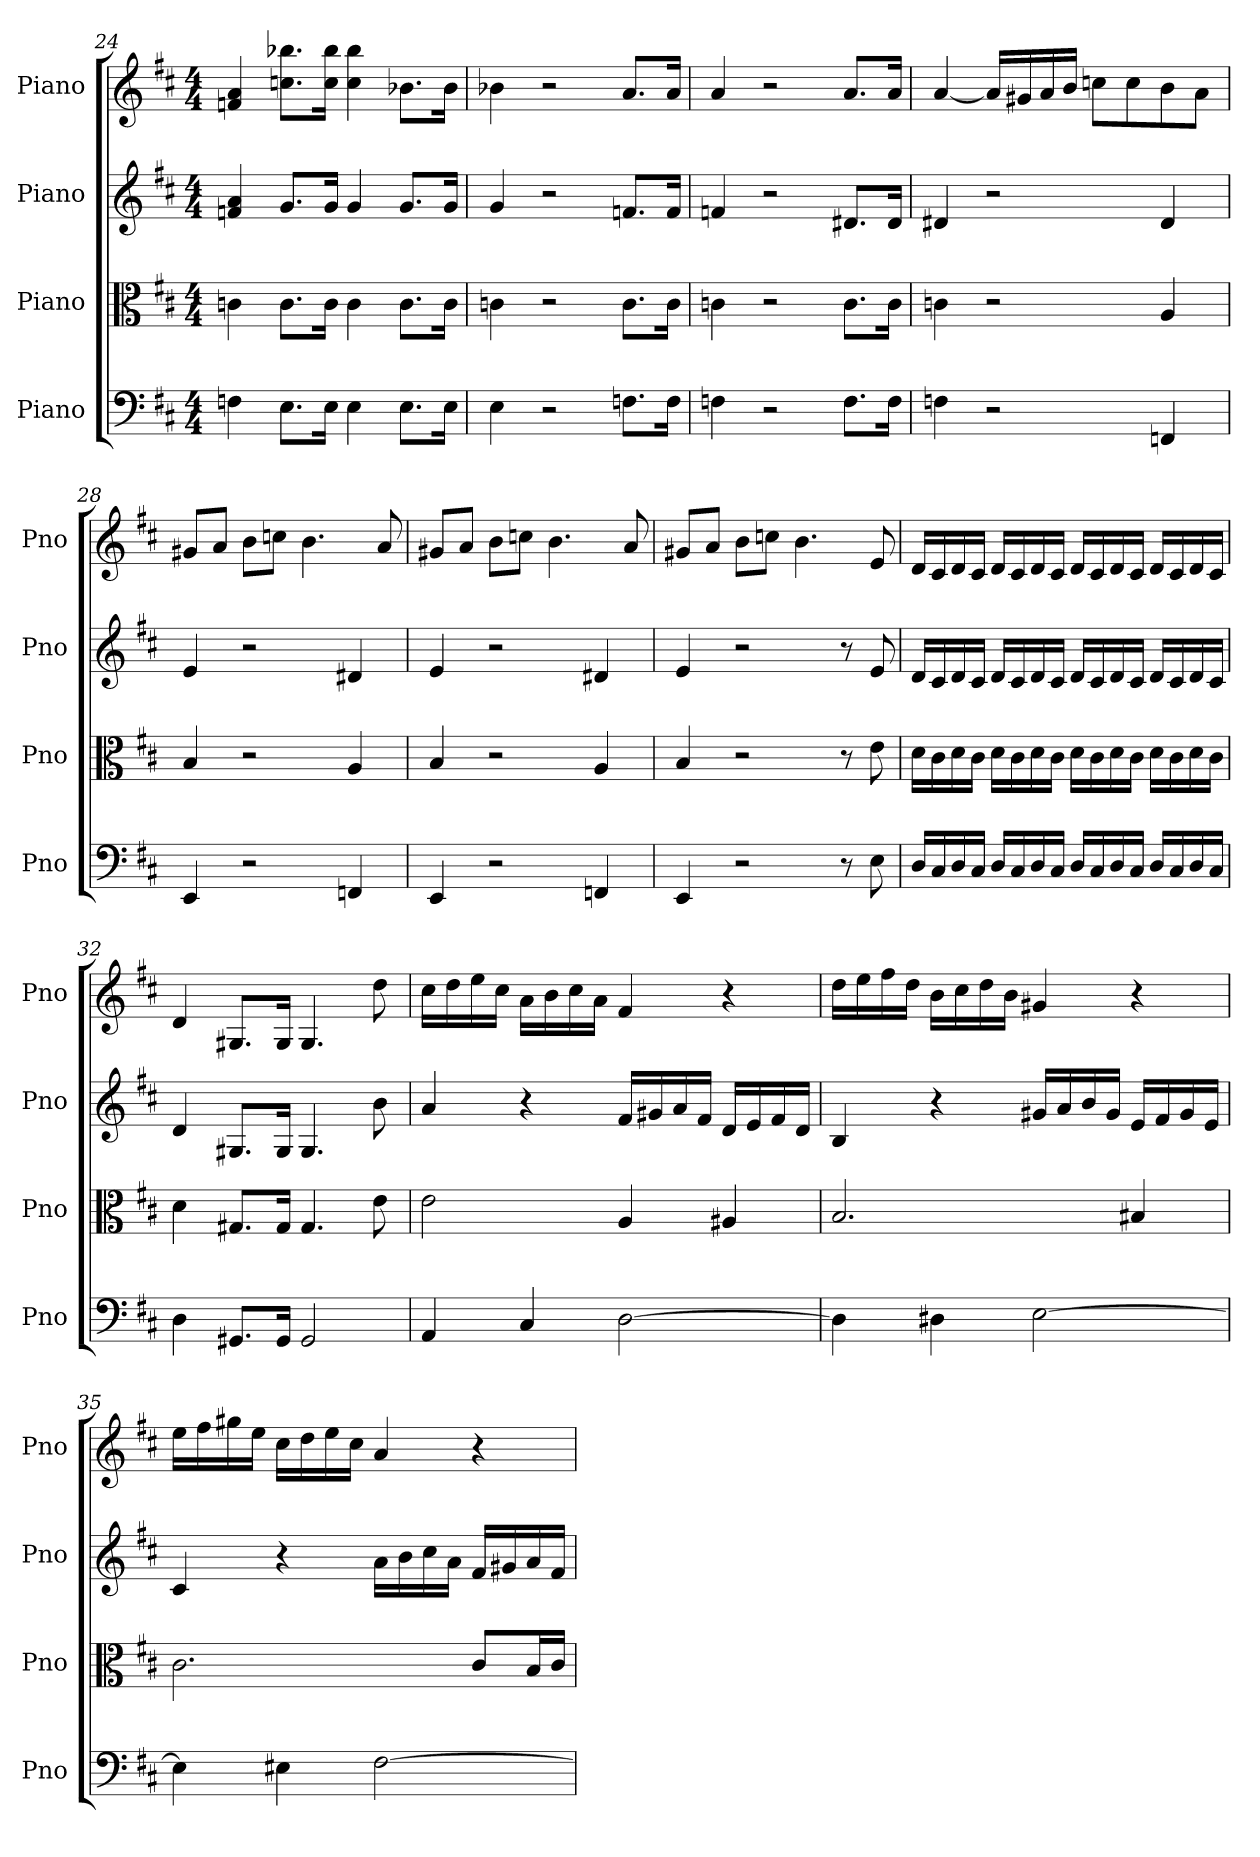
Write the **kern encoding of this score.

**kern	**kern	**kern	**kern
*part4	*part3	*part2	*part1
*staff4	*staff3	*staff2	*staff1
*I"Piano	*I"Piano	*I"Piano	*I"Piano
*I'Pno	*I'Pno	*I'Pno	*I'Pno
*clefF4	*clefC3	*clefG2	*clefG2
*k[f#c#]	*k[f#c#]	*k[f#c#]	*k[f#c#]
*M4/4	*M4/4	*M4/4	*M4/4
=24	=24	=24	=24
4Fn\	4cn\	4fn/ 4a/	4fn/ 4a/
8.E\L	8.c\L	8.g/L	8.ccn\ 8.bb-X\L
16E\Jk	16c\Jk	16g/Jk	16cc\ 16bb-\Jk
4E\	4c\	4g/	4cc\ 4bb-\
8.E\L	8.c\L	8.g/L	8.b-X\L
16E\Jk	16c\Jk	16g/Jk	16b-\Jk
=25	=25	=25	=25
4E\	4cn\	4g/	4b-X\
2r	2r	2r	2r
8.Fn\L	8.c\L	8.fn/L	8.a/L
16F\Jk	16c\Jk	16f/Jk	16a/Jk
!!LO:PB:g=z
=26	=26	=26	=26
4Fn\	4cn\	4fn/	4a/
2r	2r	2r	2r
8.F\L	8.c\L	8.d#X/L	8.a/L
16F\Jk	16c\Jk	16d#/Jk	16a/Jk
=27	=27	=27	=27
4Fn\	4cn\	4d#X/	[4a/
2r	2r	2r	16a/LL]
.	.	.	16g#X/
.	.	.	16a/
.	.	.	16b/JJ
.	.	.	8ccn\L
.	.	.	8cc\
4FFn/	4A/	4d#/	8b\
.	.	.	8a\J
=28	=28	=28	=28
4EE/	4B/	4e/	8g#X/L
.	.	.	8a/J
2r	2r	2r	8b\L
.	.	.	8ccn\J
.	.	.	4.b\
4FFn/	4A/	4d#X/	.
.	.	.	8a/
=29	=29	=29	=29
4EE/	4B/	4e/	8g#X/L
.	.	.	8a/J
2r	2r	2r	8b\L
.	.	.	8ccn\J
.	.	.	4.b\
4FFn/	4A/	4d#X/	.
.	.	.	8a/
=30	=30	=30	=30
4EE/	4B/	4e/	8g#X/L
.	.	.	8a/J
2r	2r	2r	8b\L
.	.	.	8ccn\J
.	.	.	4.b\
8r	8r	8r	.
8E\	8e\	8e/	8e/
!!LO:LB:g=z
=31	=31	=31	=31
16D/LL	16d\LL	16d/LL	16d/LL
16C#/	16c#\	16c#/	16c#/
16D/	16d\	16d/	16d/
16C#/JJ	16c#\JJ	16c#/JJ	16c#/JJ
16D/LL	16d\LL	16d/LL	16d/LL
16C#/	16c#\	16c#/	16c#/
16D/	16d\	16d/	16d/
16C#/JJ	16c#\JJ	16c#/JJ	16c#/JJ
16D/LL	16d\LL	16d/LL	16d/LL
16C#/	16c#\	16c#/	16c#/
16D/	16d\	16d/	16d/
16C#/JJ	16c#\JJ	16c#/JJ	16c#/JJ
16D/LL	16d\LL	16d/LL	16d/LL
16C#/	16c#\	16c#/	16c#/
16D/	16d\	16d/	16d/
16C#/JJ	16c#\JJ	16c#/JJ	16c#/JJ
=32	=32	=32	=32
4D\	4d\	4d/	4d/
8.GG#X/L	8.G#X/L	8.G#X/L	8.G#X/L
16GG#/Jk	16G#/Jk	16G#/Jk	16G#/Jk
2GG#/	4.G#/	4.G#/	4.G#/
.	8e\	8b\	8dd\
=33	=33	=33	=33
4AA/	2e\	4a/	16cc#\LL
.	.	.	16dd\
.	.	.	16ee\
.	.	.	16cc#\JJ
4C#/	.	4r	16a\LL
.	.	.	16b\
.	.	.	16cc#\
.	.	.	16a\JJ
[2D\	4A/	16f#/LL	4f#/
.	.	16g#X/	.
.	.	16a/	.
.	.	16f#/JJ	.
.	4A#X/	16d/LL	4r
.	.	16e/	.
.	.	16f#/	.
.	.	16d/JJ	.
!!LO:LB:g=z
=34	=34	=34	=34
4D\]	2.B/	4B/	16dd\LL
.	.	.	16ee\
.	.	.	16ff#\
.	.	.	16dd\JJ
4D#X\	.	4r	16b\LL
.	.	.	16cc#\
.	.	.	16dd\
.	.	.	16b\JJ
[2E\	.	16g#X/LL	4g#X/
.	.	16a/	.
.	.	16b/	.
.	.	16g#/JJ	.
.	4B#X/	16e/LL	4r
.	.	16f#/	.
.	.	16g#/	.
.	.	16e/JJ	.
=35	=35	=35	=35
4E\]	2.c#\	4c#/	16ee\LL
.	.	.	16ff#\
.	.	.	16gg#X\
.	.	.	16ee\JJ
4E#X\	.	4r	16cc#\LL
.	.	.	16dd\
.	.	.	16ee\
.	.	.	16cc#\JJ
[2F#\	.	16a\LL	4a/
.	.	16b\	.
.	.	16cc#\	.
.	.	16a\JJ	.
.	8c#/L	16f#/LL	4r
.	.	16g#X/	.
.	16B/L	16a/	.
.	16c#/JJ	16f#/JJ	.
=	=	=	=
*-	*-	*-	*-
